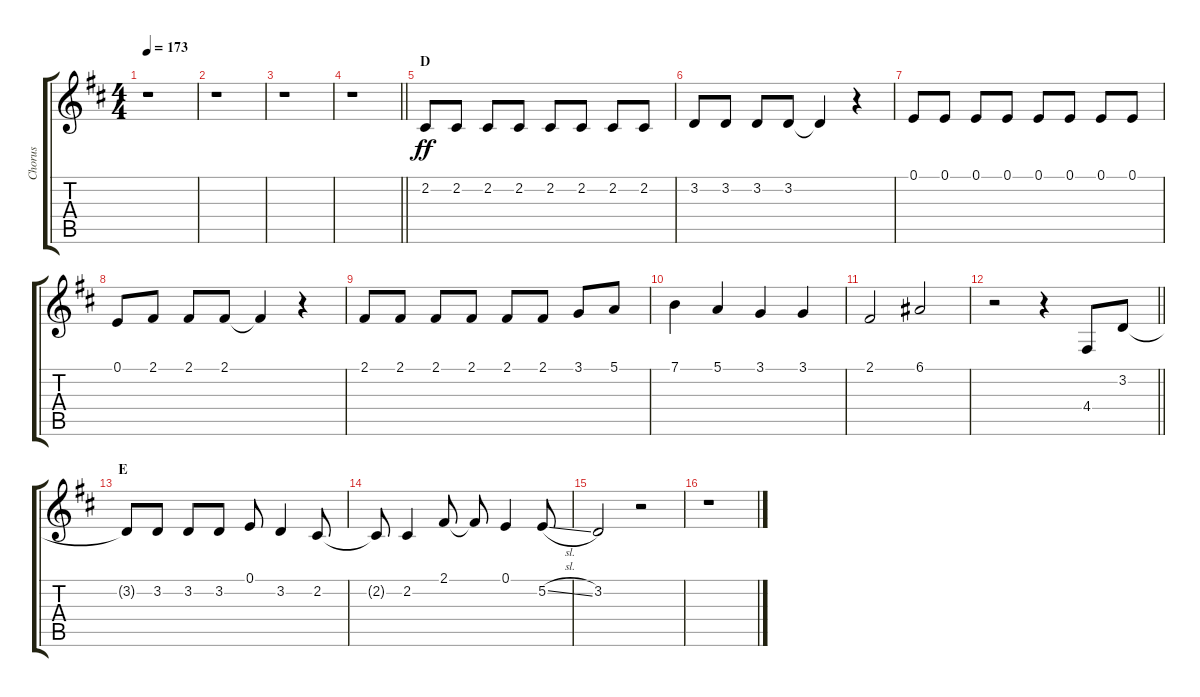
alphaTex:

\track ("Chorus" "Chorus") {instrument voiceoohs}
\staff {score tabs}
\tuning (E4 B3 G3 D3 A2 E2) {hide}
\ts (4 4)
\tempo 173
\clef g2
\ks d
r.1{dy ff} |
r.1 |
r.1 |
\barLineRight lightlight
r.1 |
\section ("" "D")
2.2.8 2.2.8 2.2.8 2.2.8 2.2.8 2.2.8 2.2.8 2.2.8 |
3.2.8 3.2.8 3.2.8 3.2.8 3.2{t}.4 r.4 |
0.1.8 0.1.8 0.1.8 0.1.8 0.1.8 0.1.8 0.1.8 0.1.8 |
0.1.8 2.1.8 2.1.8 2.1.8 2.1{t}.4 r.4 |
2.1.8 2.1.8 2.1.8 2.1.8 2.1.8 2.1.8 3.1.8 5.1.8 |
7.1.4 5.1.4 3.1.4 3.1.4 |
2.1.2 6.1.2 |
\barLineRight lightlight
r.2 r.4 4.4.8 3.2.8 |
\section ("" "E")
3.2{t}.8 3.2.8 3.2.8 3.2.8 0.1.8 3.2.4 2.2.8 |
2.2{t}.8 2.2.4 2.1.8 2.1{t}.8 0.1.4 5.2{sl}.8 |
3.2.2 r.2 |
r.1
